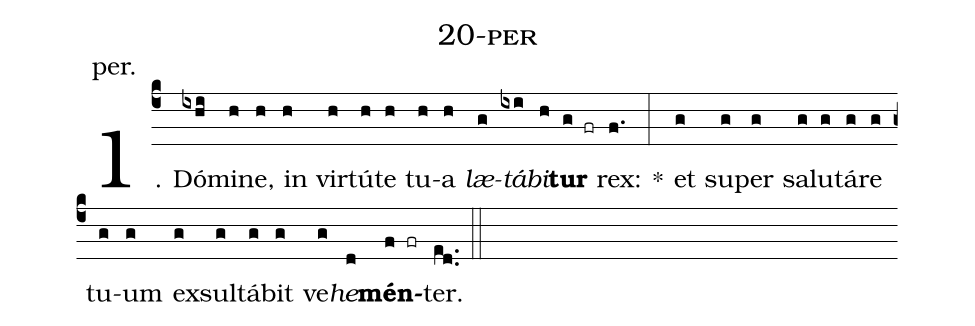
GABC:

name: 20-per;
annotation: per.;
%%
(c4)1. Dó(ixhi)mi(h)ne,(h) in(h) vir(h)tú(h)te(h) tu(h)a(h) <i>læ</i>(g)<i>tá</i>(ixi)<i>bi</i>(h)<b>tur</b>(g fr) rex:(f.) *(:) et(g) su(g)per(g) sa(g)lu(g)tá(g)re(g) tu(g)um(g) ex(g)sul(g)tá(g)bit(g) ve(g)<i>he</i>(d)<b>mén</b>(f fr)ter.(ed..) (::)
